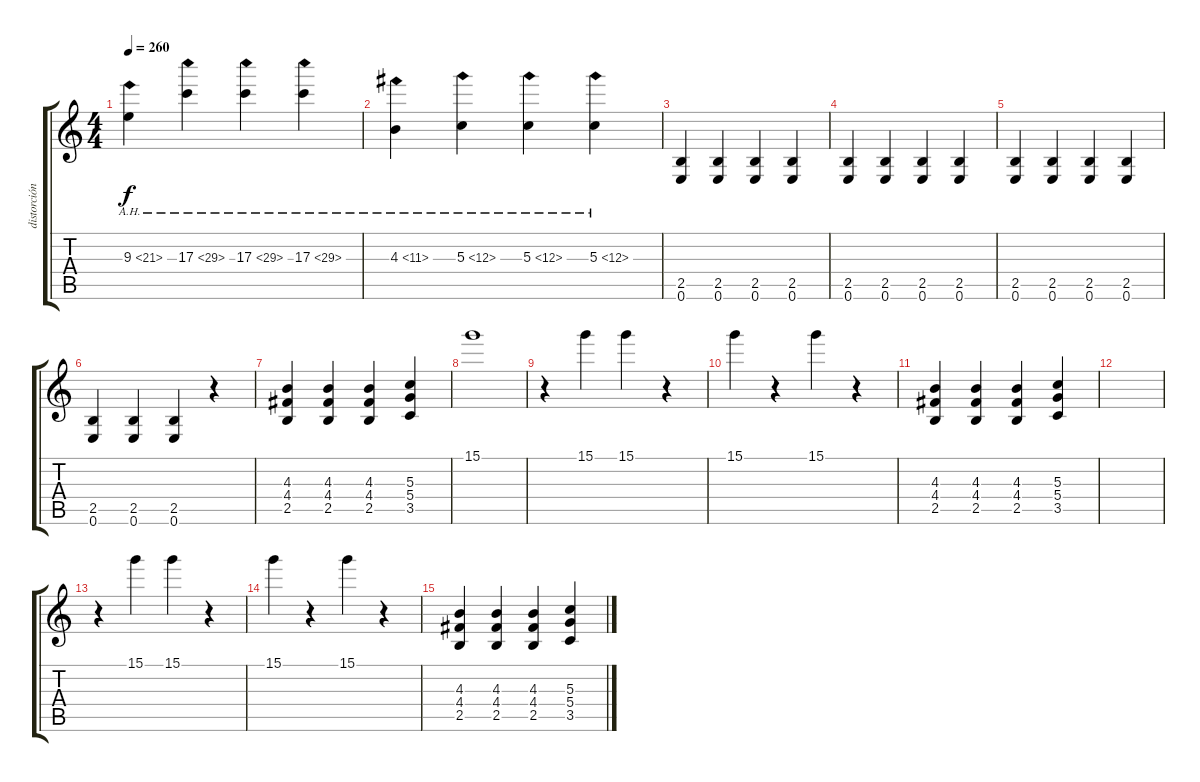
\track ("distorción" "distorción") {instrument overdrivenguitar}
\staff {score tabs}
\tuning (E4 B3 G3 D3 A2 E2) {hide}
\ts (4 4)
\tempo 260
\clef g2
\ks c
9.3{ah 12}.4{dy f} 17.3{ah 12}.4 17.3{ah 12}.4 17.3{ah 12}.4 |
4.3{ah 7}.4 5.3{ah 7}.4 5.3{ah 7}.4 5.3{ah 7}.4 |
(2.5 0.6).4 (2.5 0.6).4 (2.5 0.6).4 (2.5 0.6).4 |
(2.5 0.6).4 (2.5 0.6).4 (2.5 0.6).4 (2.5 0.6).4 |
(2.5 0.6).4 (2.5 0.6).4 (2.5 0.6).4 (2.5 0.6).4 |
(2.5 0.6).4 (2.5 0.6).4 (2.5 0.6).4 r.4 |
(4.3 4.4 2.5).4 (4.3 4.4 2.5).4 (4.3 4.4 2.5).4 (5.3 5.4 3.5).4 |
15.1.1 |
r.4 15.1.4 15.1.4 r.4 |
15.1.4 r.4 15.1.4 r.4 |
(4.3 4.4 2.5).4 (4.3 4.4 2.5).4 (4.3 4.4 2.5).4 (5.3 5.4 3.5).4 |
|
r.4 15.1.4 15.1.4 r.4 |
15.1.4 r.4 15.1.4 r.4 |
(4.3 4.4 2.5).4 (4.3 4.4 2.5).4 (4.3 4.4 2.5).4 (5.3 5.4 3.5).4
